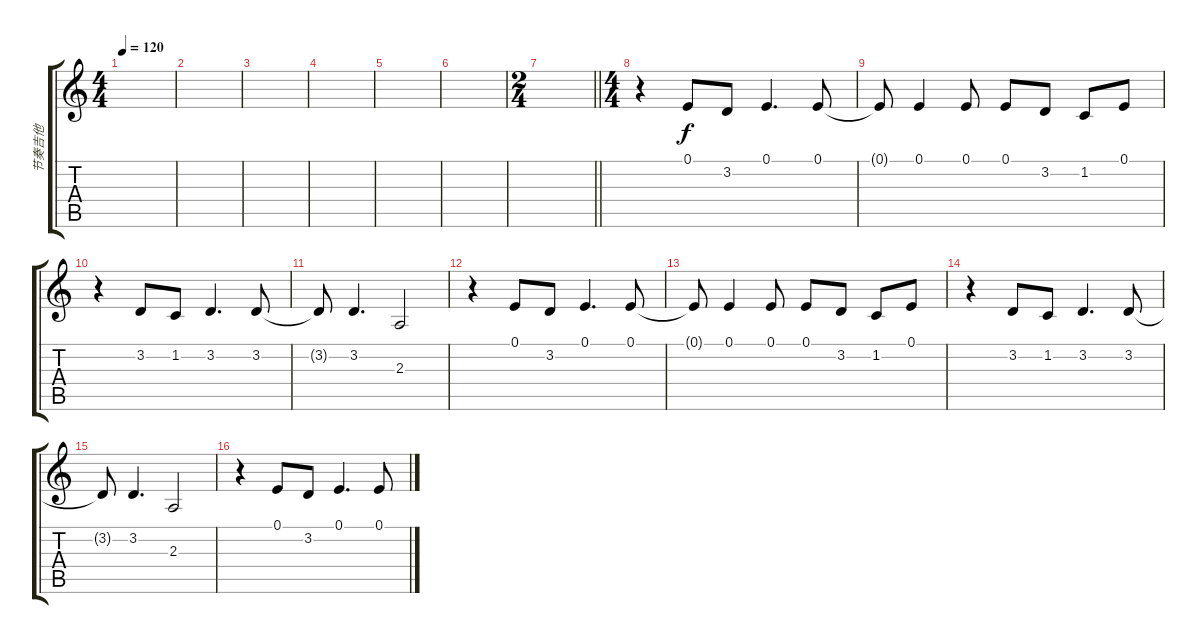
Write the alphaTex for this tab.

\track ("节奏吉他" "节奏吉他") {instrument koto}
\staff {score tabs}
\tuning (E4 B3 G3 D3 A2 E2) {hide}
\ts (4 4)
\tempo 120
\clef g2
\ks c
|
|
|
|
|
|
\ts (2 4)
\barLineRight lightlight
|
\ts (4 4)
r.4{instrument electricgrandpiano} 0.1.8 3.2.8 0.1.4{d} 0.1.8 |
0.1{t}.8 0.1.4{instrument lead1square} 0.1.8 0.1.8 3.2.8 1.2.8 0.1.8 |
r.4 3.2.8 1.2.8 3.2.4{d} 3.2.8 |
3.2{t}.8 3.2.4{d} 2.3.2 |
r.4{instrument lead6voice} 0.1.8 3.2.8 0.1.4{d} 0.1.8 |
0.1{t}.8 0.1.4 0.1.8 0.1.8 3.2.8 1.2.8 0.1.8 |
r.4 3.2.8 1.2.8 3.2.4{d} 3.2.8 |
3.2{t}.8 3.2.4{d} 2.3.2 |
r.4 0.1.8 3.2.8 0.1.4{d} 0.1.8
